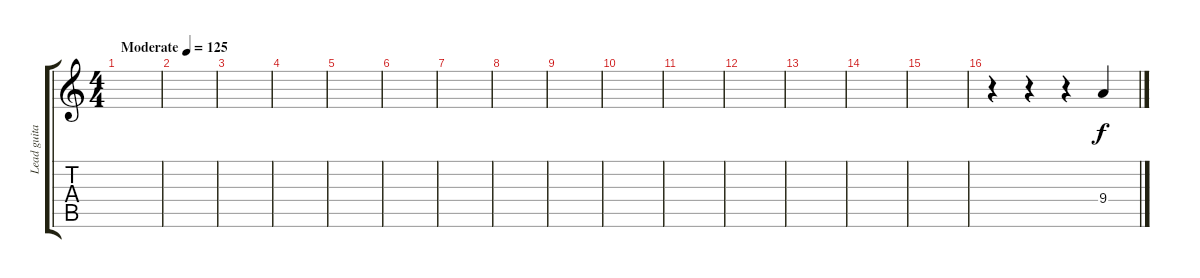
\track ("Lead guitar" "Lead guita") {instrument distortionguitar}
\staff {score tabs}
\tuning (D4 A3 F3 C3 G2 D2) {hide}
\ts (4 4)
\tempo (125 "Moderate")
\clef g2
\ks c
|
|
|
|
|
|
|
|
|
|
|
|
|
|
|
r.4 r.4 r.4 9.4.4
